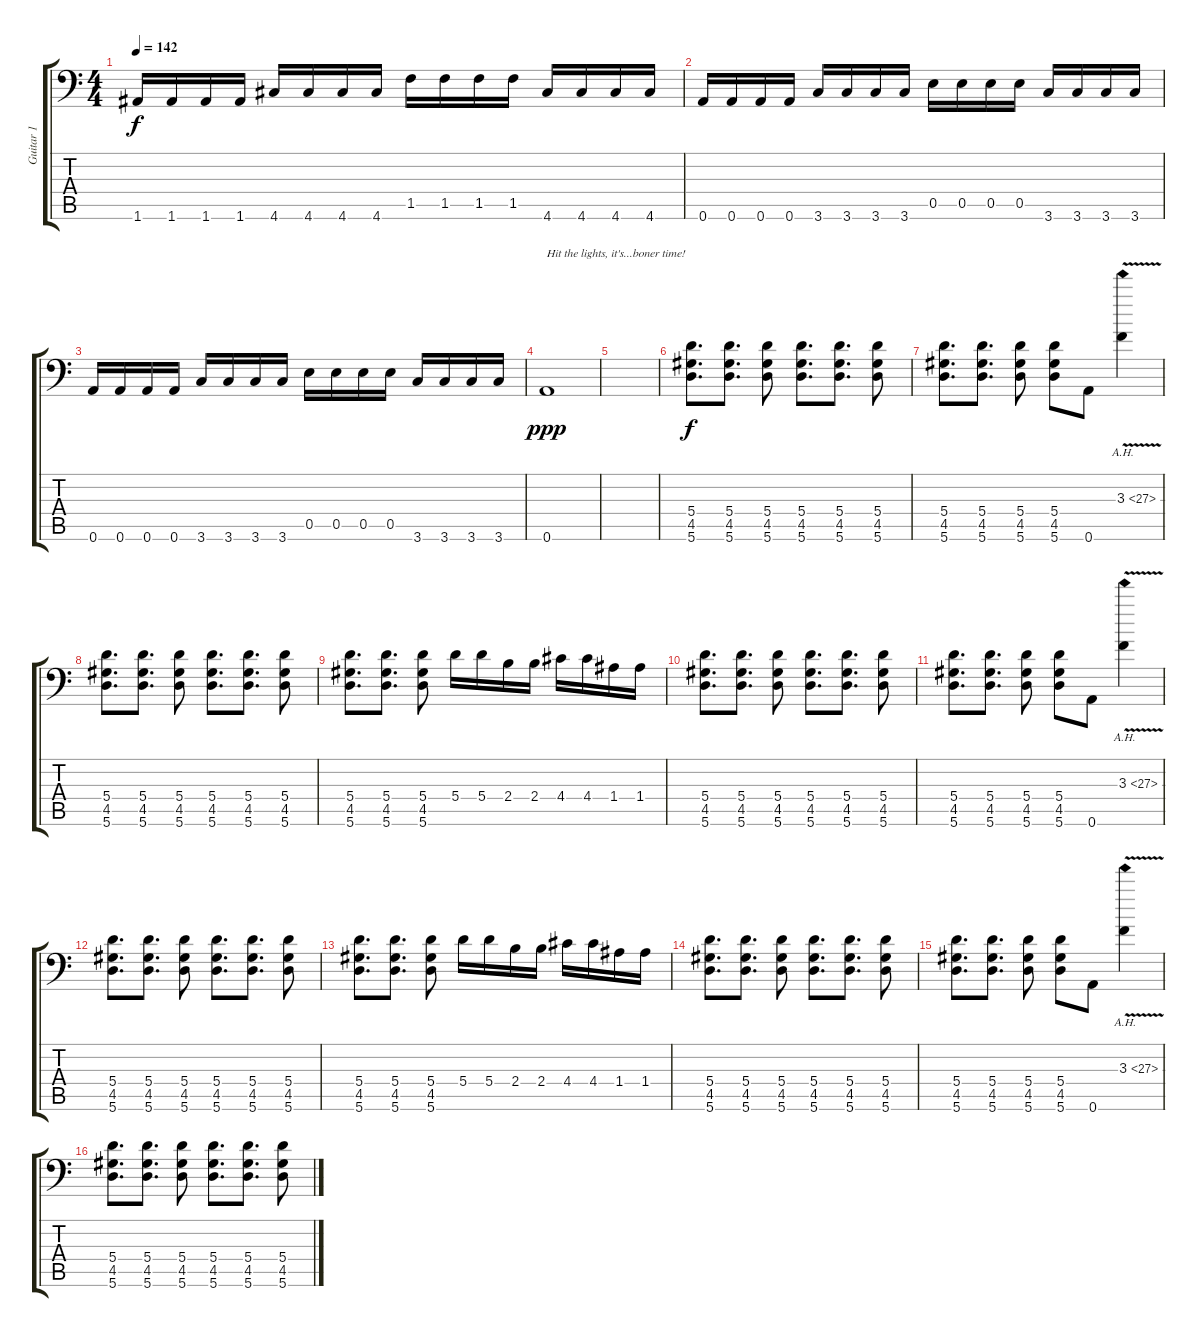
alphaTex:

\track ("Guitar 1" "Guitar 1") {instrument distortionguitar}
\staff {score tabs}
\tuning (B3 Gb3 D3 A2 E2 A1) {hide}
\ts (4 4)
\tempo 142
\clef f4
\ks c
1.6.16{dy f} 1.6.16 1.6.16 1.6.16 4.6.16 4.6.16 4.6.16 4.6.16 1.5.16 1.5.16 1.5.16 1.5.16 4.6.16 4.6.16 4.6.16 4.6.16 |
0.6.16 0.6.16 0.6.16 0.6.16 3.6.16 3.6.16 3.6.16 3.6.16 0.5.16 0.5.16 0.5.16 0.5.16 3.6.16 3.6.16 3.6.16 3.6.16 |
0.6.16 0.6.16 0.6.16 0.6.16 3.6.16 3.6.16 3.6.16 3.6.16 0.5.16 0.5.16 0.5.16 0.5.16 3.6.16 3.6.16 3.6.16 3.6.16 |
0.6.1{txt "Hit the lights, it's...boner time!" dy ppp} |
|
(5.4 4.5 5.6).8{d dy f} (5.4 4.5 5.6).8{d} (5.4 4.5 5.6).8 (5.4 4.5 5.6).8{d} (5.4 4.5 5.6).8{d} (5.4 4.5 5.6).8 |
(5.4 4.5 5.6).8{d} (5.4 4.5 5.6).8{d} (5.4 4.5 5.6).8 (5.4 4.5 5.6).8 0.6.8 3.3{ah 24 v}.4 |
(5.4 4.5 5.6).8{d} (5.4 4.5 5.6).8{d} (5.4 4.5 5.6).8 (5.4 4.5 5.6).8{d} (5.4 4.5 5.6).8{d} (5.4 4.5 5.6).8 |
(5.4 4.5 5.6).8{d} (5.4 4.5 5.6).8{d} (5.4 4.5 5.6).8 5.4.16 5.4.16 2.4.16 2.4.16 4.4.16 4.4.16 1.4.16 1.4.16 |
(5.4 4.5 5.6).8{d} (5.4 4.5 5.6).8{d} (5.4 4.5 5.6).8 (5.4 4.5 5.6).8{d} (5.4 4.5 5.6).8{d} (5.4 4.5 5.6).8 |
(5.4 4.5 5.6).8{d} (5.4 4.5 5.6).8{d} (5.4 4.5 5.6).8 (5.4 4.5 5.6).8 0.6.8 3.3{ah 24 v}.4 |
(5.4 4.5 5.6).8{d} (5.4 4.5 5.6).8{d} (5.4 4.5 5.6).8 (5.4 4.5 5.6).8{d} (5.4 4.5 5.6).8{d} (5.4 4.5 5.6).8 |
(5.4 4.5 5.6).8{d} (5.4 4.5 5.6).8{d} (5.4 4.5 5.6).8 5.4.16 5.4.16 2.4.16 2.4.16 4.4.16 4.4.16 1.4.16 1.4.16 |
(5.4 4.5 5.6).8{d} (5.4 4.5 5.6).8{d} (5.4 4.5 5.6).8 (5.4 4.5 5.6).8{d} (5.4 4.5 5.6).8{d} (5.4 4.5 5.6).8 |
(5.4 4.5 5.6).8{d} (5.4 4.5 5.6).8{d} (5.4 4.5 5.6).8 (5.4 4.5 5.6).8 0.6.8 3.3{ah 24 v}.4 |
(5.4 4.5 5.6).8{d} (5.4 4.5 5.6).8{d} (5.4 4.5 5.6).8 (5.4 4.5 5.6).8{d} (5.4 4.5 5.6).8{d} (5.4 4.5 5.6).8
